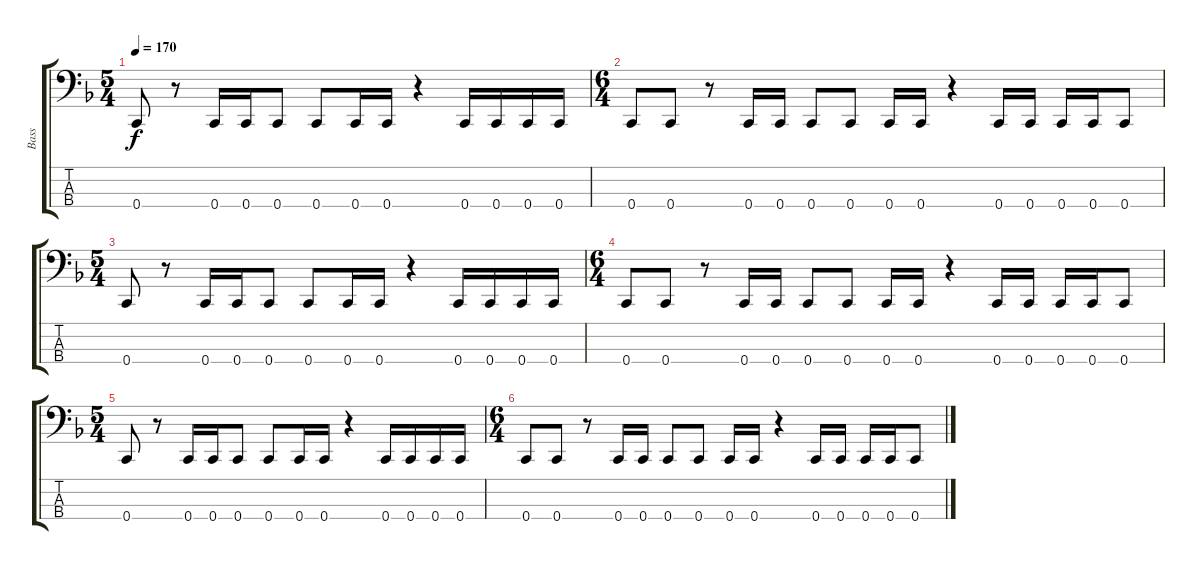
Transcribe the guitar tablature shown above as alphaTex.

\track ("Bass" "Bass") {instrument electricbasspick}
\staff {score tabs}
\tuning (F2 C2 G1 C1) {hide}
\ts (5 4)
\tempo 170
\clef f4
\ks dminor
0.4.8{dy f} r.8 0.4.16 0.4.16 0.4.8 0.4.8 0.4.16 0.4.16 r.4 0.4.16 0.4.16 0.4.16 0.4.16 |
\ts (6 4)
0.4.8 0.4.8 r.8 0.4.16 0.4.16 0.4.8 0.4.8 0.4.16 0.4.16 r.4 0.4.16 0.4.16 0.4.16 0.4.16 0.4.8 |
\ts (5 4)
0.4.8 r.8 0.4.16 0.4.16 0.4.8 0.4.8 0.4.16 0.4.16 r.4 0.4.16 0.4.16 0.4.16 0.4.16 |
\ts (6 4)
0.4.8 0.4.8 r.8 0.4.16 0.4.16 0.4.8 0.4.8 0.4.16 0.4.16 r.4 0.4.16 0.4.16 0.4.16 0.4.16 0.4.8 |
\ts (5 4)
0.4.8 r.8 0.4.16 0.4.16 0.4.8 0.4.8 0.4.16 0.4.16 r.4 0.4.16 0.4.16 0.4.16 0.4.16 |
\ts (6 4)
0.4.8 0.4.8 r.8 0.4.16 0.4.16 0.4.8 0.4.8 0.4.16 0.4.16 r.4 0.4.16 0.4.16 0.4.16 0.4.16 0.4.8
